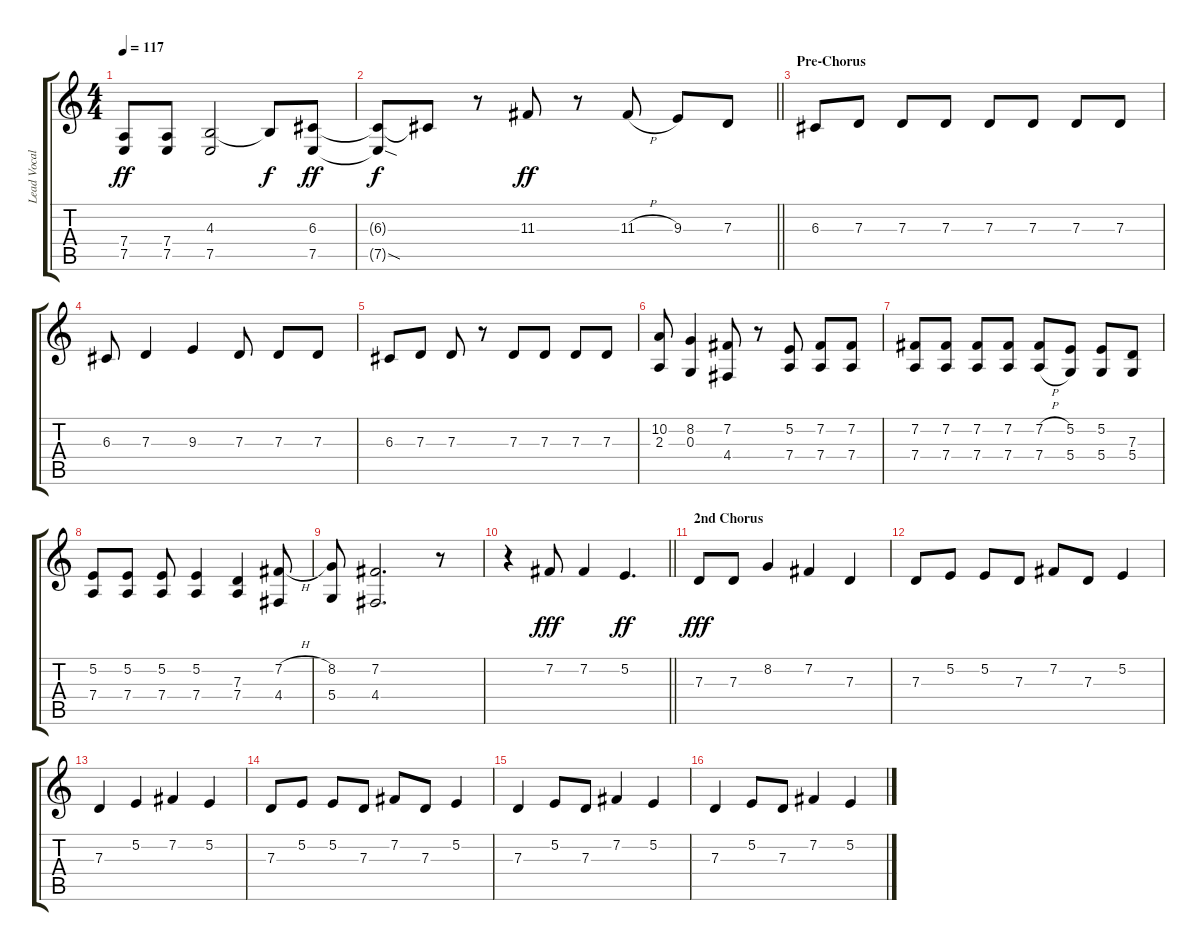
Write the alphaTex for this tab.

\track ("Lead Vocals" "Lead Vocal") {instrument clarinet}
\staff {score tabs}
\tuning (E4 B3 G3 D3 A2 E2) {hide}
\ts (4 4)
\tempo 117
\clef g2
\ks c
(7.4 7.5).8{dy ff} (7.4 7.5).8 (4.3 7.5).2 4.3{t}.8{dy f} (6.3 7.5).8{dy ff} |
\barLineRight lightlight
(6.3{t} 7.5{sod t}).8{dy f} 6.3{t}.8 r.8 11.3.8{dy ff} r.8 11.3{h}.8 9.3.8 7.3.8 |
\section ("" "Pre-Chorus")
6.3.8 7.3.8 7.3.8 7.3.8 7.3.8 7.3.8 7.3.8 7.3.8 |
6.3.8 7.3.4 9.3.4 7.3.8 7.3.8 7.3.8 |
6.3.8 7.3.8 7.3.8 r.8 7.3.8 7.3.8 7.3.8 7.3.8 |
(10.2 2.3).8 (8.2 0.3).4 (7.2 4.4).8 r.8 (5.2 7.4).8 (7.2 7.4).8 (7.2 7.4).8 |
(7.2 7.4).8 (7.2 7.4).8 (7.2 7.4).8 (7.2 7.4).8 (7.2{h} 7.4{h}).8 (5.2 5.4).8 (5.2 5.4).8 (7.3 5.4).8 |
(5.2 7.4).8 (5.2 7.4).8 (5.2 7.4).8 (5.2 7.4).4 (7.3 7.4).4 (7.2{h} 4.4).8 |
(8.2 5.4).8 (7.2 4.4).2{d} r.8 |
\barLineRight lightlight
r.4 7.2.8{dy fff} 7.2.4 5.2.4{d dy ff} |
\section ("" "2nd Chorus")
7.3.8{dy fff} 7.3.8 8.2.4 7.2.4 7.3.4 |
7.3.8 5.2.8 5.2.8 7.3.8 7.2.8 7.3.8 5.2.4 |
7.3.4 5.2.4 7.2.4 5.2.4 |
7.3.8 5.2.8 5.2.8 7.3.8 7.2.8 7.3.8 5.2.4 |
7.3.4 5.2.8 7.3.8 7.2.4 5.2.4 |
7.3.4 5.2.8 7.3.8 7.2.4 5.2.4
